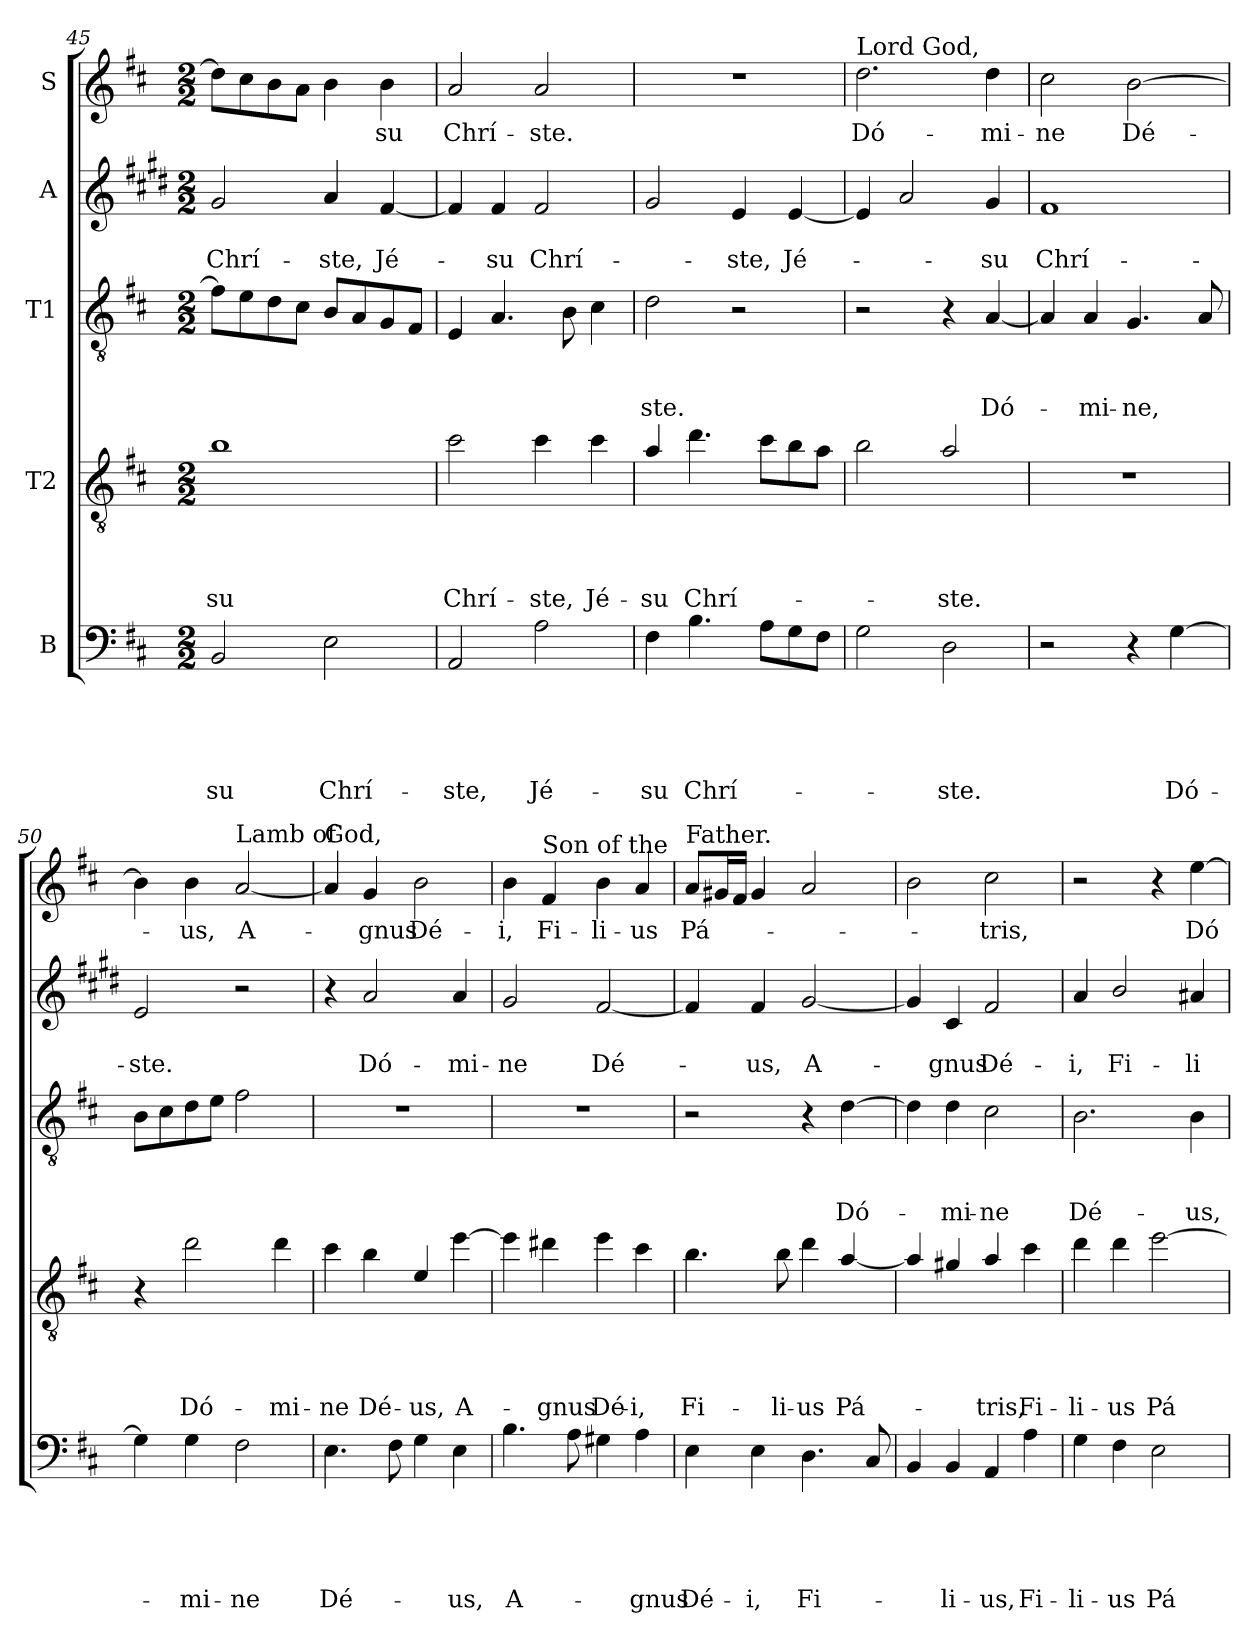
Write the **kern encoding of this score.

**kern	**text	**text	**text	**text	**text	**kern	**text	**text	**text	**text	**kern	**text	**text	**text	**kern	**text	**text	**kern	**text
*part5	*part5	*part5	*part5	*part5	*part5	*part4	*part4	*part4	*part4	*part4	*part3	*part3	*part3	*part3	*part2	*part2	*part2	*part1	*part1
*staff5	*staff5	*staff5	*staff5	*staff5	*staff5	*staff4	*staff4	*staff4	*staff4	*staff4	*staff3	*staff3	*staff3	*staff3	*staff2	*staff2	*staff2	*staff1	*staff1
*I"B	*	*	*	*	*	*I"T2	*	*	*	*	*I"T1	*	*	*	*I"A	*	*	*I"S	*
*clefF4	*	*	*	*	*	*clefGv2	*	*	*	*	*clefGv2	*	*	*	*clefG2	*	*	*clefG2	*
*	*	*	*	*	*	*ITrd8c14	*	*	*	*	*	*	*	*	*ITrd1c2	*	*	*	*
*k[f#c#]	*	*	*	*	*	*k[f#c#]	*	*	*	*	*k[f#c#]	*	*	*	*k[f#c#]	*	*	*k[f#c#]	*
*D:	*	*	*	*	*	*D:	*	*	*	*	*D:	*	*	*	*D:	*	*	*D:	*
*M2/2	*	*	*	*	*	*M2/2	*	*	*	*	*M2/2	*	*	*	*M2/2	*	*	*M2/2	*
=45	=45	=45	=45	=45	=45	=45	=45	=45	=45	=45	=45	=45	=45	=45	=45	=45	=45	=45	=45
!	!	!	!	!	!LO:LY:b	!	!	!	!	!LO:LY:b	!	!	!	!	!	!	!LO:LY:b	!	!
2BB/	.	.	.	.	-su	1B	.	.	.	-su	8f#\L]	.	.	.	2f#/	.	Chrí-	8dd\L]	.
.	.	.	.	.	.	.	.	.	.	.	8e\	.	.	.	.	.	.	8cc#\	.
.	.	.	.	.	.	.	.	.	.	.	8d\	.	.	.	.	.	.	8b\	.
.	.	.	.	.	.	.	.	.	.	.	8c#\J	.	.	.	.	.	.	8a\J	.
!	!	!	!	!	!LO:LY:b	!	!	!	!	!	!	!	!	!	!	!	!LO:LY:b	!	!
2E\	.	.	.	.	Chrí-	.	.	.	.	.	8B/L	.	.	.	4g/	.	-ste,	4b\	.
.	.	.	.	.	.	.	.	.	.	.	8A/	.	.	.	.	.	.	.	.
!	!	!	!	!	!	!	!	!	!	!	!	!	!	!	!	!	!LO:LY:b	!	!LO:LY:b
.	.	.	.	.	.	.	.	.	.	.	8G/	.	.	.	[4e/	.	Jé-	4b\	-su
.	.	.	.	.	.	.	.	.	.	.	8F#/J	.	.	.	.	.	.	.	.
=46	=46	=46	=46	=46	=46	=46	=46	=46	=46	=46	=46	=46	=46	=46	=46	=46	=46	=46	=46
!	!	!	!	!	!LO:LY:b	!	!	!	!	!LO:LY:b	!	!	!	!	!	!	!	!	!LO:LY:b
2AA/	.	.	.	.	-ste,	2c#\	.	.	.	Chrí-	4E/	.	.	.	4e/]	.	.	2a/	Chrí-
!	!	!	!	!	!	!	!	!	!	!	!	!	!	!	!	!	!LO:LY:b	!	!
.	.	.	.	.	.	.	.	.	.	.	4.A/	.	.	.	4e/	.	-su	.	.
!	!	!	!	!	!LO:LY:b	!	!	!	!	!LO:LY:b	!	!	!	!	!	!	!LO:LY:b	!	!LO:LY:b
2A\	.	.	.	.	Jé-	4c#\	.	.	.	-ste,	.	.	.	.	2e/	.	Chrí-	2a/	-ste.
.	.	.	.	.	.	.	.	.	.	.	8B\	.	.	.	.	.	.	.	.
!	!	!	!	!	!	!	!	!	!	!LO:LY:b	!	!	!	!	!	!	!	!	!
.	.	.	.	.	.	4c#\	.	.	.	Jé-	4c#\	.	.	.	.	.	.	.	.
!!LO:PB:g=z
=47	=47	=47	=47	=47	=47	=47	=47	=47	=47	=47	=47	=47	=47	=47	=47	=47	=47	=47	=47
!	!	!	!	!	!LO:LY:b	!	!	!	!	!LO:LY:b	!	!	!	!LO:LY:b	!	!	!	!	!
4F#\	.	.	.	.	-su	4A/	.	.	.	-su	2d\	.	.	-ste.	2f#/	.	.	1r	.
!	!	!	!	!	!LO:LY:b	!	!	!	!	!LO:LY:b	!	!	!	!	!	!	!	!	!
4.B\	.	.	.	.	Chrí-	4.d\	.	.	.	Chrí-	.	.	.	.	.	.	.	.	.
!	!	!	!	!	!	!	!	!	!	!	!	!	!	!	!	!	!LO:LY:b	!	!
.	.	.	.	.	.	.	.	.	.	.	2r	.	.	.	4d/	.	-ste,	.	.
8A\L	.	.	.	.	.	8c#\L	.	.	.	.	.	.	.	.	.	.	.	.	.
!	!	!	!	!	!	!	!	!	!	!	!	!	!	!	!	!	!LO:LY:b	!	!
8G\	.	.	.	.	.	8B\	.	.	.	.	.	.	.	.	[4d/	.	Jé-	.	.
8F#\J	.	.	.	.	.	8A\J	.	.	.	.	.	.	.	.	.	.	.	.	.
=48	=48	=48	=48	=48	=48	=48	=48	=48	=48	=48	=48	=48	=48	=48	=48	=48	=48	=48	=48
!	!	!	!	!	!	!	!	!	!	!	!	!	!	!	!	!	!	!LO:TX:a:t=Lord God,	!
!	!	!	!	!	!	!	!	!	!	!	!	!	!	!	!	!	!	!	!LO:LY:b
2G\	.	.	.	.	.	2B\	.	.	.	.	2r	.	.	.	4d/]	.	.	2.dd\	Dó-
.	.	.	.	.	.	.	.	.	.	.	.	.	.	.	2g/	.	.	.	.
!	!	!	!	!	!LO:LY:b	!	!	!	!	!LO:LY:b	!	!	!	!	!	!	!	!	!
2D\	.	.	.	.	-ste.	2A/	.	.	.	-ste.	4r	.	.	.	.	.	.	.	.
!	!	!	!	!	!	!	!	!	!	!	!	!	!	!LO:LY:b	!	!	!LO:LY:b	!	!LO:LY:b
.	.	.	.	.	.	.	.	.	.	.	[4A/	.	.	Dó-	4f#/	.	-su	4dd\	-mi-
=49	=49	=49	=49	=49	=49	=49	=49	=49	=49	=49	=49	=49	=49	=49	=49	=49	=49	=49	=49
!	!	!	!	!	!	!	!	!	!	!	!	!	!	!	!	!	!LO:LY:b	!	!LO:LY:b
2r	.	.	.	.	.	1r	.	.	.	.	4A/]	.	.	.	1e	.	Chrí-	2cc#\	-ne
!	!	!	!	!	!	!	!	!	!	!	!	!	!	!LO:LY:b	!	!	!	!	!
.	.	.	.	.	.	.	.	.	.	.	4A/	.	.	-mi-	.	.	.	.	.
!	!	!	!	!	!	!	!	!	!	!	!	!	!	!LO:LY:b	!	!	!	!	!LO:LY:b
4r	.	.	.	.	.	.	.	.	.	.	4.G/	.	.	-ne,	.	.	.	[2b\	Dé-
!	!	!	!	!	!LO:LY:b	!	!	!	!	!	!	!	!	!	!	!	!	!	!
[4G\	.	.	.	.	Dó-	.	.	.	.	.	.	.	.	.	.	.	.	.	.
.	.	.	.	.	.	.	.	.	.	.	8A/	.	.	.	.	.	.	.	.
=50	=50	=50	=50	=50	=50	=50	=50	=50	=50	=50	=50	=50	=50	=50	=50	=50	=50	=50	=50
!	!	!	!	!	!	!	!	!	!	!	!	!	!	!	!	!	!LO:LY:b	!	!
4G\]	.	.	.	.	.	4r	.	.	.	.	8B\L	.	.	.	2d/	.	-ste.	4b\]	.
.	.	.	.	.	.	.	.	.	.	.	8c#\	.	.	.	.	.	.	.	.
!	!	!	!	!	!LO:LY:b	!	!	!	!	!LO:LY:b	!	!	!	!	!	!	!	!	!LO:LY:b
4G\	.	.	.	.	-mi-	2d\	.	.	.	Dó-	8d\	.	.	.	.	.	.	4b\	-us,
.	.	.	.	.	.	.	.	.	.	.	8e\J	.	.	.	.	.	.	.	.
!	!	!	!	!	!	!	!	!	!	!	!	!	!	!	!	!	!	!LO:TX:a:t=Lamb of	!
!	!	!	!	!	!LO:LY:b	!	!	!	!	!	!	!	!	!	!	!	!	!	!LO:LY:b
2F#\	.	.	.	.	-ne	.	.	.	.	.	2f#\	.	.	.	2r	.	.	[2a/	A-
!	!	!	!	!	!	!	!	!	!	!LO:LY:b	!	!	!	!	!	!	!	!	!
.	.	.	.	.	.	4d\	.	.	.	-mi-	.	.	.	.	.	.	.	.	.
=51	=51	=51	=51	=51	=51	=51	=51	=51	=51	=51	=51	=51	=51	=51	=51	=51	=51	=51	=51
!	!	!	!	!	!	!	!	!	!	!	!	!	!	!	!	!	!	!LO:TX:a:t=God,	!
!	!	!	!	!	!LO:LY:b	!	!	!	!	!LO:LY:b	!	!	!	!	!	!	!	!	!
4.E\	.	.	.	.	Dé-	4c#\	.	.	.	-ne	1r	.	.	.	4r	.	.	4a/]	.
!	!	!	!	!	!	!	!	!	!	!LO:LY:b	!	!	!	!	!	!	!LO:LY:b	!	!LO:LY:b
.	.	.	.	.	.	4B\	.	.	.	Dé-	.	.	.	.	2g/	.	Dó-	4g/	-gnus
8F#\	.	.	.	.	.	.	.	.	.	.	.	.	.	.	.	.	.	.	.
!	!	!	!	!	!	!	!	!	!	!LO:LY:b	!	!	!	!	!	!	!	!	!LO:LY:b
4G\	.	.	.	.	.	4E/	.	.	.	-us,	.	.	.	.	.	.	.	2b\	Dé-
!	!	!	!	!	!LO:LY:b	!	!	!	!	!LO:LY:b	!	!	!	!	!	!	!LO:LY:b	!	!
4E\	.	.	.	.	-us,	[4e\	.	.	.	A-	.	.	.	.	4g/	.	-mi-	.	.
=52	=52	=52	=52	=52	=52	=52	=52	=52	=52	=52	=52	=52	=52	=52	=52	=52	=52	=52	=52
!	!	!	!	!	!LO:LY:b	!	!	!	!	!	!	!	!	!	!	!	!LO:LY:b	!	!LO:LY:b
4.B\	.	.	.	.	A-	4e\]	.	.	.	.	1r	.	.	.	2f#/	.	-ne	4b\	-i,
!	!	!	!	!	!	!	!	!	!	!	!	!	!	!	!	!	!	!LO:TX:a:t=Son of the	!
!	!	!	!	!	!	!	!	!	!	!LO:LY:b	!	!	!	!	!	!	!	!	!LO:LY:b
.	.	.	.	.	.	4d#X\	.	.	.	-gnus	.	.	.	.	.	.	.	4f#/	Fi-
8A\	.	.	.	.	.	.	.	.	.	.	.	.	.	.	.	.	.	.	.
!	!	!	!	!	!	!	!	!	!	!LO:LY:b	!	!	!	!	!	!	!LO:LY:b	!	!LO:LY:b
4G#X\	.	.	.	.	.	4e\	.	.	.	Dé-	.	.	.	.	[2e/	.	Dé-	4b\	-li-
!	!	!	!	!	!LO:LY:b	!	!	!	!	!LO:LY:b	!	!	!	!	!	!	!	!	!LO:LY:b
4A\	.	.	.	.	-gnus	4c#\	.	.	.	-i,	.	.	.	.	.	.	.	4a/	-us
!!LO:LB:g=z
=53	=53	=53	=53	=53	=53	=53	=53	=53	=53	=53	=53	=53	=53	=53	=53	=53	=53	=53	=53
!	!	!	!	!	!	!	!	!	!	!	!	!	!	!	!	!	!	!LO:TX:a:t=Father.	!
!	!	!	!	!	!LO:LY:b	!	!	!	!	!LO:LY:b	!	!	!	!	!	!	!	!	!LO:LY:b
4E\	.	.	.	.	Dé-	4.B\	.	.	.	Fi-	2r	.	.	.	4e/]	.	.	8a/L	Pá-
.	.	.	.	.	.	.	.	.	.	.	.	.	.	.	.	.	.	16g#/L	.
.	.	.	.	.	.	.	.	.	.	.	.	.	.	.	.	.	.	16f#/JJ	.
!	!	!	!	!	!LO:LY:b	!	!	!	!	!	!	!	!	!	!	!	!LO:LY:b	!	!
4E\	.	.	.	.	-i,	.	.	.	.	.	.	.	.	.	4e/	.	-us,	4g#/	.
!	!	!	!	!	!	!	!	!	!	!LO:LY:b	!	!	!	!	!	!	!	!	!
.	.	.	.	.	.	8B\	.	.	.	-li-	.	.	.	.	.	.	.	.	.
!	!	!	!	!	!LO:LY:b	!	!	!	!	!LO:LY:b	!	!	!	!	!	!	!LO:LY:b	!	!
4.D\	.	.	.	.	Fi-	4d\	.	.	.	-us	4r	.	.	.	[2f#/	.	A-	2a/	.
!	!	!	!	!	!	!	!	!	!	!LO:LY:b	!	!	!	!LO:LY:b	!	!	!	!	!
.	.	.	.	.	.	[4A/	.	.	.	Pá-	[4d\	.	.	Dó-	.	.	.	.	.
8C#/	.	.	.	.	.	.	.	.	.	.	.	.	.	.	.	.	.	.	.
=54	=54	=54	=54	=54	=54	=54	=54	=54	=54	=54	=54	=54	=54	=54	=54	=54	=54	=54	=54
4BB/	.	.	.	.	.	4A/]	.	.	.	.	4d\]	.	.	.	4f#/]	.	.	2b\	.
!	!	!	!	!	!LO:LY:b	!	!	!	!	!	!	!	!	!LO:LY:b	!	!	!LO:LY:b	!	!
4BB/	.	.	.	.	-li-	4G#/	.	.	.	.	4d\	.	.	-mi-	4B/	.	-gnus	.	.
!	!	!	!	!	!LO:LY:b	!	!	!	!	!LO:LY:b	!	!	!	!LO:LY:b	!	!	!LO:LY:b	!	!LO:LY:b
4AA/	.	.	.	.	-us,	4A/	.	.	.	-tris,	2c#\	.	.	-ne	2e/	.	Dé-	2cc#\	-tris,
!	!	!	!	!	!LO:LY:b	!	!	!	!	!LO:LY:b	!	!	!	!	!	!	!	!	!
4A\	.	.	.	.	Fi-	4c#\	.	.	.	Fi-	.	.	.	.	.	.	.	.	.
=55	=55	=55	=55	=55	=55	=55	=55	=55	=55	=55	=55	=55	=55	=55	=55	=55	=55	=55	=55
!	!	!	!	!	!LO:LY:b	!	!	!	!	!LO:LY:b	!	!	!	!LO:LY:b	!	!	!LO:LY:b	!	!
4G\	.	.	.	.	-li-	4d\	.	.	.	-li-	2.B\	.	.	Dé-	4g/	.	-i,	2r	.
!	!	!	!	!	!LO:LY:b	!	!	!	!	!LO:LY:b	!	!	!	!	!	!	!LO:LY:b	!	!
4F#\	.	.	.	.	-us	4d\	.	.	.	-us	.	.	.	.	2a/	.	Fi-	.	.
!	!	!	!	!	!LO:LY:b	!	!	!	!	!LO:LY:b	!	!	!	!	!	!	!	!	!
2E\	.	.	.	.	Pá-	[2e\	.	.	.	Pá-	.	.	.	.	.	.	.	4r	.
!	!	!	!	!	!	!	!	!	!	!	!	!	!	!LO:LY:b	!	!	!LO:LY:b	!	!LO:LY:b
.	.	.	.	.	.	.	.	.	.	.	4B\	.	.	-us,	4g#/	.	-li-	[4ee\	Dó-
=	=	=	=	=	=	=	=	=	=	=	=	=	=	=	=	=	=	=	=
*-	*-	*-	*-	*-	*-	*-	*-	*-	*-	*-	*-	*-	*-	*-	*-	*-	*-	*-	*-
